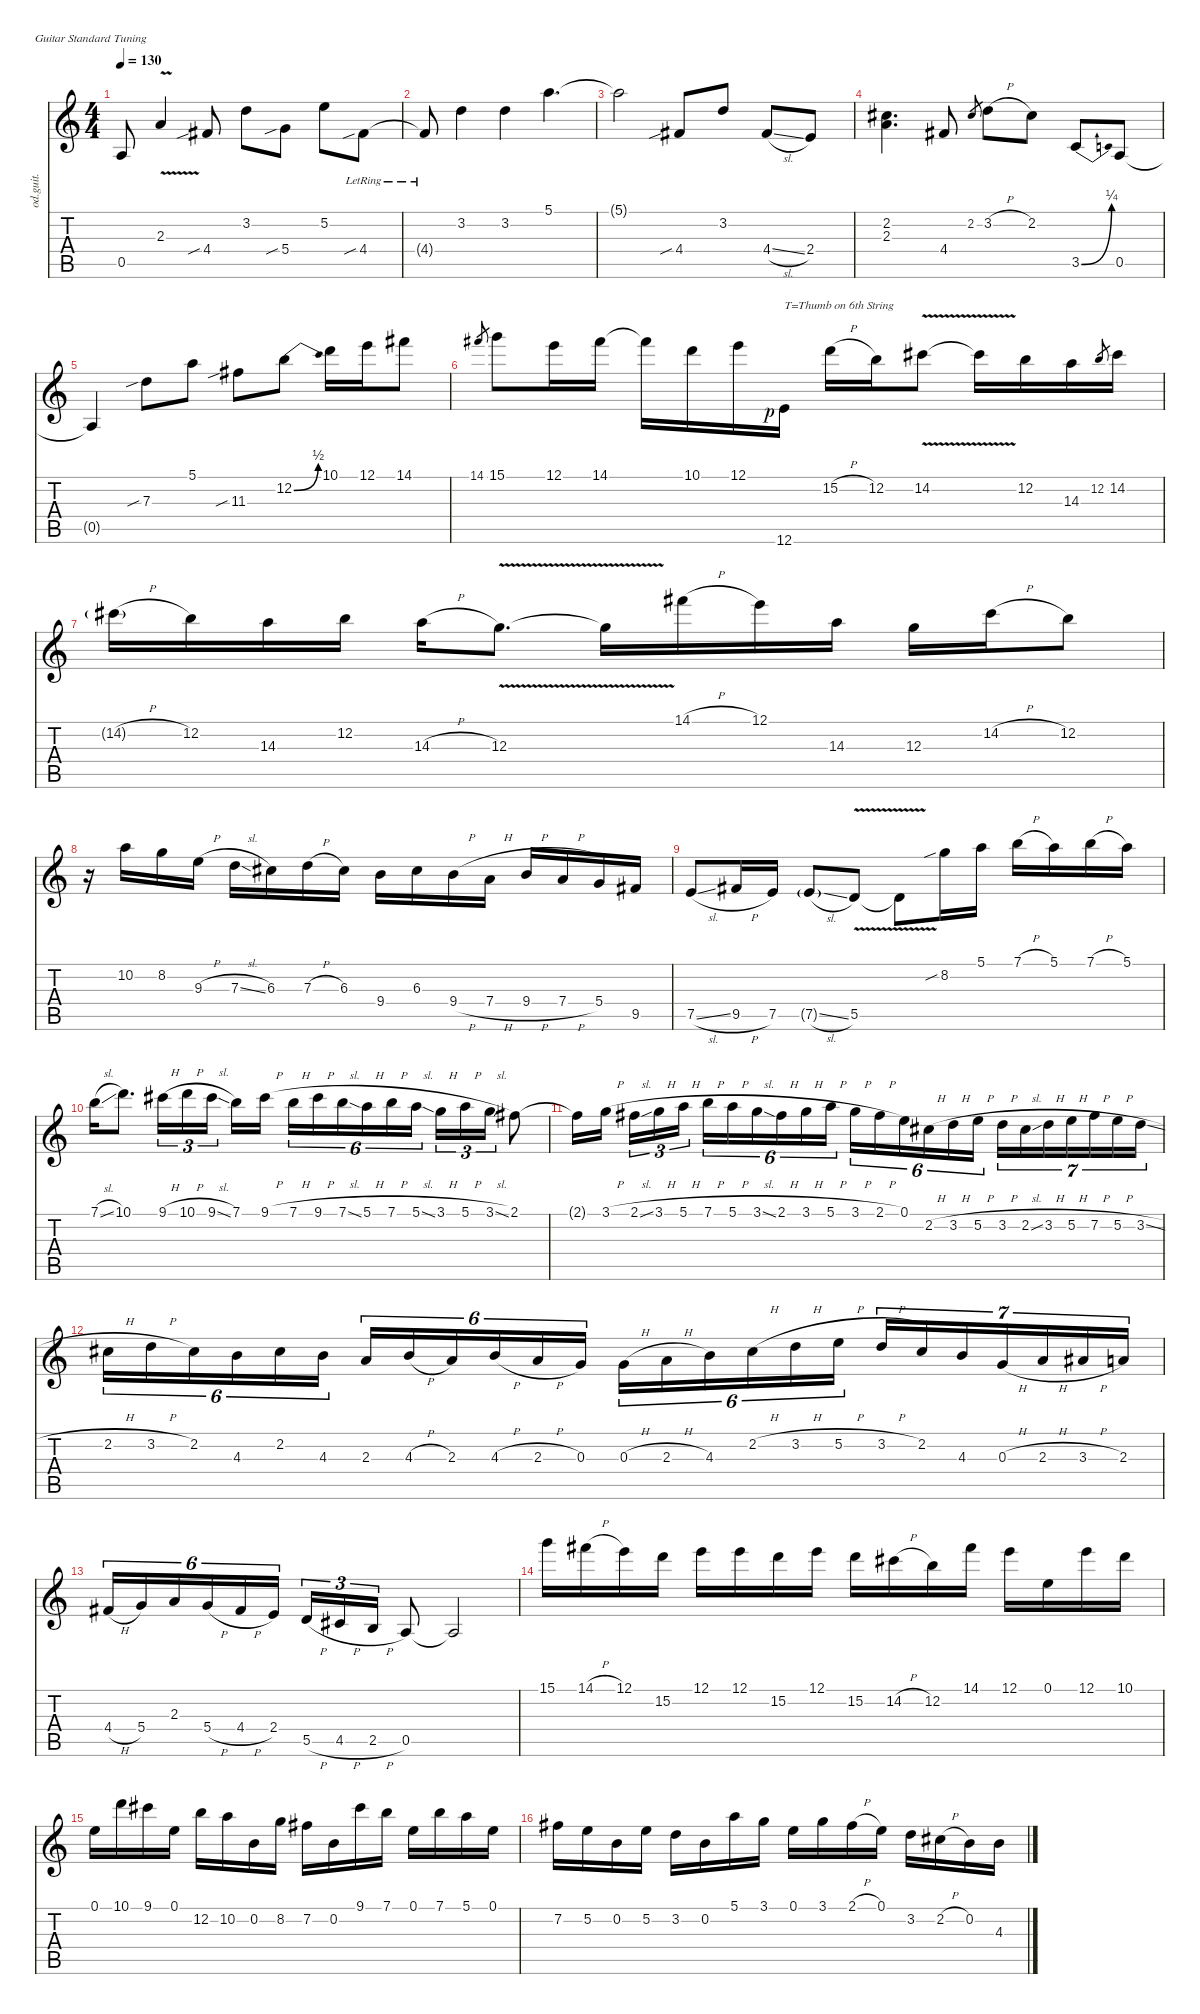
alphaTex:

\defaultSystemsLayout 4
\hideDynamics
\bracketExtendMode nobrackets
\otherSystemsTrackNameOrientation horizontal
\track ("Joe" "od.guit.") {instrument overdrivenguitar}
\staff {score tabs}
\tuning (E4 B3 G3 D3 A2 E2)
\ts (4 4)
\tempo 130
\clef g2
\ks c
0.5.8{dy fff beam Up} 2.3{v}.4{beam Up} 4.4{sib acc #}.8{beam Up} 3.2.8{beam Down} 5.4{sib}.8{beam Down} 5.2.8{beam Down} 4.4{sib lr acc #}.8{beam Down} |
4.4{lr t acc #}.8{beam Up} 3.2.4{beam Down} 3.2.4{beam Down} 5.1.4{d beam Down} |
5.1{t}.2{beam Down} 4.4{sib acc #}.8{beam Up} 3.2.8{beam Up} 4.4{sl acc #}.8{beam Up} 2.4.8{beam Up} |
(2.2{acc #} 2.3).4{d beam Down} 4.4{acc #}.8{beam Up} 2.2{acc #}.8{gr dy mf beam Up} 3.2{h}.8{dy fff beam Down} 2.2{acc #}.8{beam Down} 3.5{be (bend 0 0 30 1)}.8{beam Up} 0.5.8{beam Up} |
0.5{t}.4{beam Up} 7.3{sib}.8{beam Down} 5.1.8{beam Down} 11.3{sib acc #}.8{beam Down} 12.2{be (bend 0 0 30 2)}.8{beam Down} 10.1.16{beam Down} 12.1.16{beam Down} 14.1{acc #}.8{beam Down} |
14.1{acc #}.8{gr dy mf beam Up} 15.1.8{dy fff beam Down} 12.1.16{beam Down} 14.1{acc #}.16{beam Down} 14.1{t acc #}.16{beam Down} 10.1.16{beam Down} 12.1.16{beam Down} 12.6{rf 1}.16{txt "T=Thumb on 6th String" beam Down} 15.2{h}.16{beam Down} 12.2.16{beam Down} 14.2{v acc #}.8{beam Down} 14.2{v t acc #}.16{beam Down} 12.2.16{beam Down} 14.3.16{beam Down} 12.2.8{gr dy mf beam Up} 14.2{acc #}.16{dy fff beam Down} |
14.2{h g acc #}.16{beam Down} 12.2.16{beam Down} 14.3.16{beam Down} 12.2.16{beam Down} 14.3{h}.16{beam Down} 12.3{v}.8{d beam Down} 12.3{v t}.16{beam Down} 14.1{h acc #}.16{beam Down} 12.1.16{beam Down} 14.3.16{beam Down} 12.3.16{beam Down} 14.2{h acc #}.16{beam Down} 12.2.8{beam Down} |
r.16{beam Down} 10.2.16{beam Down} 8.2.16{beam Down} 9.3{h}.16{beam Down} 7.3{sl}.16{beam Down} 6.3{acc #}.16{beam Down} 7.3{h}.16{beam Down} 6.3{acc #}.16{beam Down} 9.4.16{beam Down} 6.3{acc #}.16{beam Down} 9.4{h}.16{beam Down} 7.4{h}.16{beam Down} 9.4{h}.16{beam Up} 7.4{h}.16{beam Up} 5.4.16{beam Up} 9.5{acc #}.16{beam Up} |
7.5{sl}.8{beam Up} 9.5{h acc #}.16{beam Up} 7.5.16{beam Up} 7.5{sl g}.8{beam Up} 5.5{v}.8{beam Up} 5.5{v t}.8{beam Down} 8.2{sib}.16{beam Down} 5.1.16{beam Down} 7.1{h}.16{beam Down} 5.1.16{beam Down} 7.1{h}.16{beam Down} 5.1.16{beam Down} |
7.1{sl}.16{beam Down} 10.1.8{d beam Down} 9.1{h acc #}.16{tu (3 2) beam Down} 10.1{h}.16{tu (3 2) beam Down} 9.1{sl acc #}.16{tu (3 2) beam Down} 7.1.16{beam Down} 9.1{h acc #}.16{beam Down} 7.1{h}.16{tu (6 4) beam Down} 9.1{h acc #}.16{tu (6 4) beam Down} 7.1{sl}.16{tu (6 4) beam Down} 5.1{h}.16{tu (6 4) beam Down} 7.1{h}.16{tu (6 4) beam Down} 5.1{sl}.16{tu (6 4) beam Down} 3.1{h}.16{tu (3 2) beam Down} 5.1{h}.16{tu (3 2) beam Down} 3.1{sl}.16{tu (3 2) beam Down} 2.1{acc #}.8{beam Down} |
2.1{t acc #}.16{beam Down} 3.1{h}.16{beam Down} 2.1{sl acc #}.16{tu (3 2) beam Down} 3.1{h}.16{tu (3 2) beam Down} 5.1{h}.16{tu (3 2) beam Down} 7.1{h}.16{tu (6 4) beam Down} 5.1{h}.16{tu (6 4) beam Down} 3.1{sl}.16{tu (6 4) beam Down} 2.1{h acc #}.16{tu (6 4) beam Down} 3.1{h}.16{tu (6 4) beam Down} 5.1{h}.16{tu (6 4) beam Down} 3.1{h}.16{tu (6 4) beam Down} 2.1{h acc #}.16{tu (6 4) beam Down} 0.1.16{tu (6 4) beam Down} 2.2{h acc #}.16{tu (6 4) beam Down} 3.2{h}.16{tu (6 4) beam Down} 5.2{h}.16{tu (6 4) beam Down} 3.2{h}.16{tu (7 4) beam Down} 2.2{sl acc #}.16{tu (7 4) beam Down} 3.2{h}.16{tu (7 4) beam Down} 5.2{h}.16{tu (7 4) beam Down} 7.2{h acc #}.16{tu (7 4) beam Down} 5.2{h}.16{tu (7 4) beam Down} 3.2{sl}.16{tu (7 4) beam Down} |
2.2{h acc #}.16{tu (6 4) beam Down} 3.2{h}.16{tu (6 4) beam Down} 2.2{acc #}.16{tu (6 4) beam Down} 4.3.16{tu (6 4) beam Down} 2.2{acc #}.16{tu (6 4) beam Down} 4.3.16{tu (6 4) beam Down} 2.3.16{tu (6 4) beam Up} 4.3{h}.16{tu (6 4) beam Up} 2.3.16{tu (6 4) beam Up} 4.3{h}.16{tu (6 4) beam Up} 2.3{h}.16{tu (6 4) beam Up} 0.3.16{tu (6 4) beam Up} 0.3{h}.16{tu (6 4) beam Down} 2.3{h}.16{tu (6 4) beam Down} 4.3.16{tu (6 4) beam Down} 2.2{h acc #}.16{tu (6 4) beam Down} 3.2{h}.16{tu (6 4) beam Down} 5.2{h}.16{tu (6 4) beam Down} 3.2{h}.16{tu (7 4) beam Up} 2.2{acc #}.16{tu (7 4) beam Up} 4.3.16{tu (7 4) beam Up} 0.3{h}.16{tu (7 4) beam Up} 2.3{h}.16{tu (7 4) beam Up} 3.3{h acc #}.16{tu (7 4) beam Up} 2.3.16{tu (7 4) beam Up} |
4.4{h acc #}.16{tu (6 4) beam Up} 5.4.16{tu (6 4) beam Up} 2.3.16{tu (6 4) beam Up} 5.4{h}.16{tu (6 4) beam Up} 4.4{h acc #}.16{tu (6 4) beam Up} 2.4.16{tu (6 4) beam Up} 5.5{h}.16{tu (3 2) beam Up} 4.5{h acc #}.16{tu (3 2) beam Up} 2.5{h}.16{tu (3 2) beam Up} 0.5.8{beam Up} 0.5{t}.2{beam Up} |
15.1.16{beam Down} 14.1{h acc #}.16{beam Down} 12.1.16{beam Down} 15.2.16{beam Down} 12.1.16{beam Down} 12.1.16{beam Down} 15.2.16{beam Down} 12.1.16{beam Down} 15.2.16{beam Down} 14.2{h acc #}.16{beam Down} 12.2.16{beam Down} 14.1{acc #}.16{beam Down} 12.1.16{beam Down} 0.1.16{beam Down} 12.1.16{beam Down} 10.1.16{beam Down} |
0.1.16{beam Down} 10.1.16{beam Down} 9.1{acc #}.16{beam Down} 0.1.16{beam Down} 12.2.16{beam Down} 10.2.16{beam Down} 0.2.16{beam Down} 8.2.16{beam Down} 7.2{acc #}.16{beam Down} 0.2.16{beam Down} 9.1{acc #}.16{beam Down} 7.1.16{beam Down} 0.1.16{beam Down} 7.1.16{beam Down} 5.1.16{beam Down} 0.1.16{beam Down} |
7.2{acc #}.16{beam Down} 5.2.16{beam Down} 0.2.16{beam Down} 5.2.16{beam Down} 3.2.16{beam Down} 0.2.16{beam Down} 5.1.16{beam Down} 3.1.16{beam Down} 0.1.16{beam Down} 3.1.16{beam Down} 2.1{h acc #}.16{beam Down} 0.1.16{beam Down} 3.2.16{beam Down} 2.2{h acc #}.16{beam Down} 0.2.16{beam Down} 4.3.16{beam Down}
